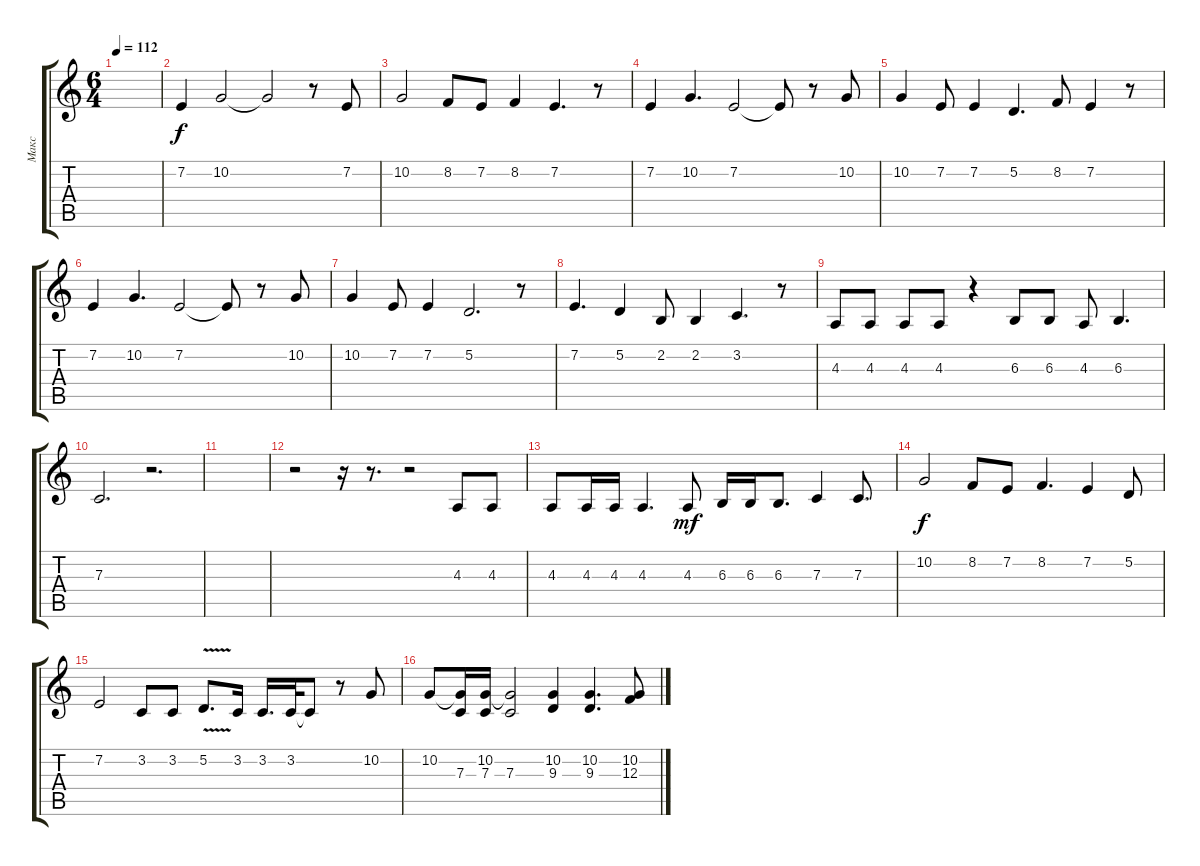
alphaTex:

\track ("Макс" "Макс") {instrument clarinet}
\staff {score tabs}
\tuning (D4 A3 F3 C3 G2 D2) {hide}
\ts (6 4)
\tempo 112
\clef g2
\ks c
|
7.2.4 10.2.2 10.2{t}.2 r.8 7.2.8 |
10.2.2 8.2.8 7.2.8 8.2.4 7.2.4{d} r.8 |
7.2.4 10.2.4{d} 7.2.2 7.2{t}.8 r.8 10.2.8 |
10.2.4 7.2.8 7.2.4 5.2.4{d} 8.2.8 7.2.4 r.8 |
7.2.4 10.2.4{d} 7.2.2 7.2{t}.8 r.8 10.2.8 |
10.2.4 7.2.8 7.2.4 5.2.2{d} r.8 |
7.2.4{d} 5.2.4 2.2.8 2.2.4 3.2.4{d} r.8 |
4.3.8 4.3.8 4.3.8 4.3.8 r.4 6.3.8 6.3.8 4.3.8 6.3.4{d} |
7.3.2{d} r.2{d} |
|
r.2 r.16 r.8{d} r.2 4.3.8 4.3.8 |
4.3.8 4.3.16 4.3.16 4.3.4{d} 4.3.8{dy mf} 6.3.16 6.3.16 6.3.8{d} 7.3.4 7.3.8{d} |
10.2.2{dy f} 8.2.8 7.2.8 8.2.4{d} 7.2.4 5.2.8 |
7.2.2 3.2.8 3.2.8 5.2{v}.8{d} 3.2.16 3.2.16{d} 3.2.32 3.2{t}.8 r.8 10.2.8 |
10.2.8 (10.2{t} 7.3).16 (10.2 7.3).16 (10.2{t} 7.3).2 (10.2 9.3).4 (10.2 9.3).4{d} (10.2 12.3).8
